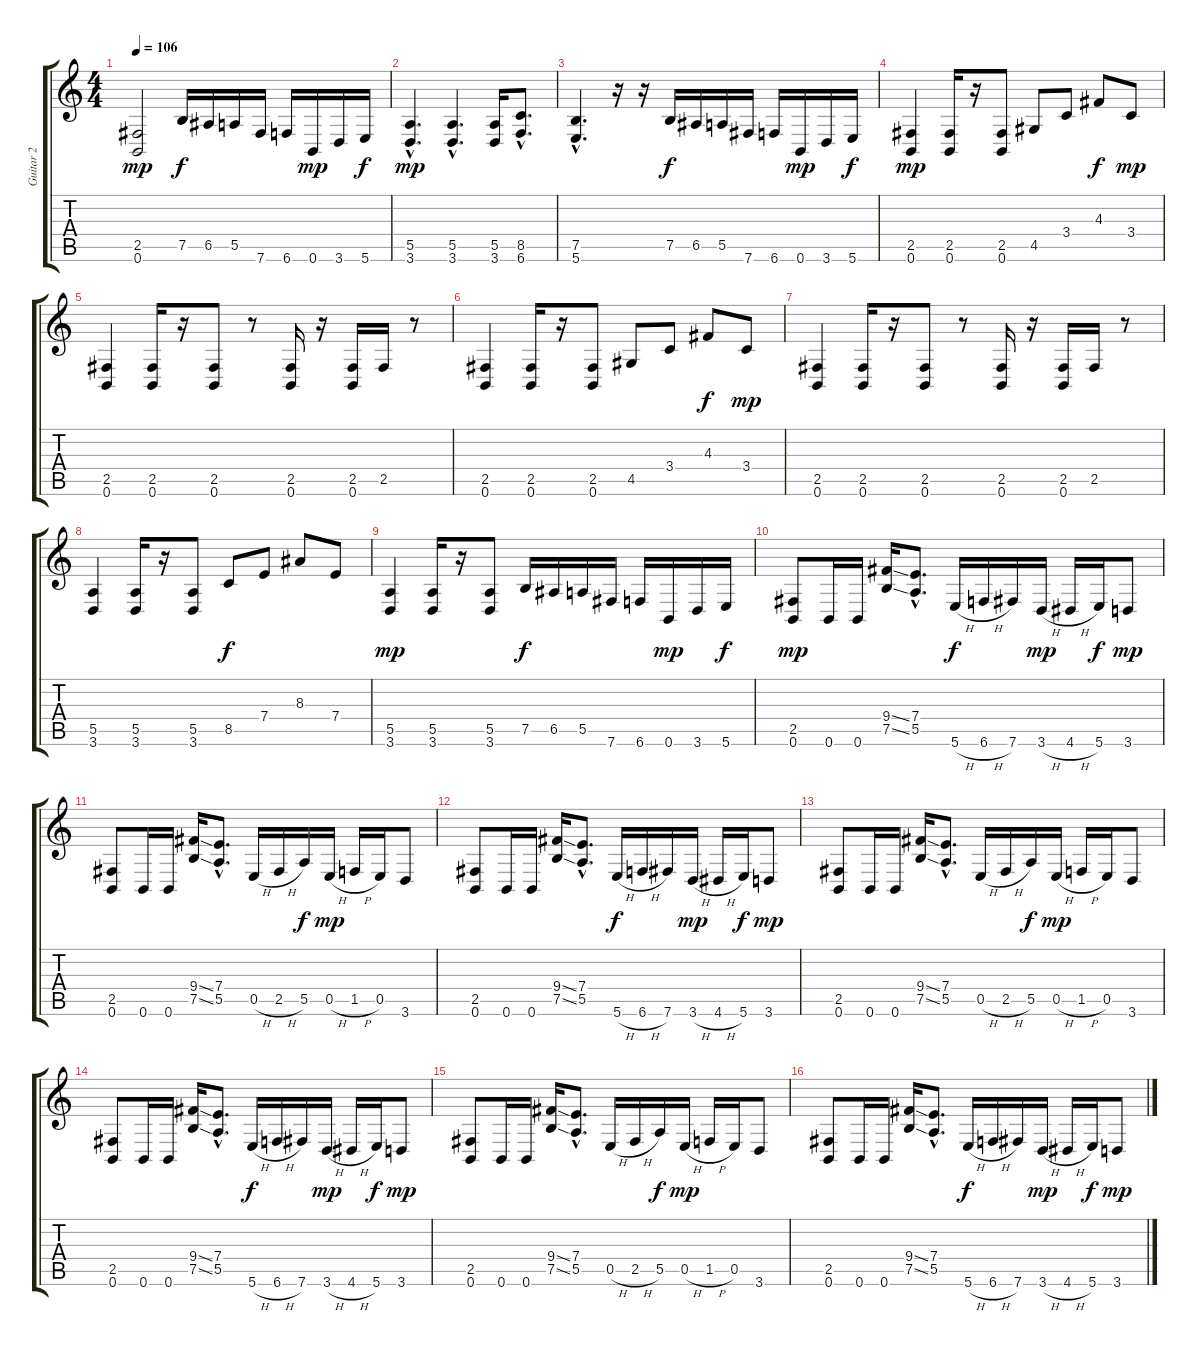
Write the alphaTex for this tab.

\track ("Guitar 2            " "Guitar 2  ") {instrument distortionguitar}
\staff {score tabs}
\tuning (B3 Gb3 D3 A2 E2 B1) {hide}
\ts (4 4)
\tempo 106
\clef g2
\ks c
(2.5 0.6).2{dy mp} 7.5.16{dy f} 6.5.16 5.5.16 7.6.16 6.6.16 0.6.16{dy mp} 3.6.16 5.6.16{dy f} |
(5.5{hac} 3.6{hac}).4{d dy mp} (5.5{hac} 3.6{hac}).4{d} (5.5 3.6).16 (8.5{hac} 6.6{hac}).8{d} |
(7.5{hac} 5.6{hac}).4{d} r.16 r.16 7.5.16{dy f} 6.5.16 5.5.16 7.6.16 6.6.16 0.6.16{dy mp} 3.6.16 5.6.16{dy f} |
(2.5 0.6).4{dy mp} (2.5 0.6).16 r.16 (2.5 0.6).8 4.5.8 3.4.8 4.3.8{dy f} 3.4.8{dy mp} |
(2.5 0.6).4 (2.5 0.6).16 r.16 (2.5 0.6).8 r.8 (2.5 0.6).16 r.16 (2.5 0.6).16 2.5.16 r.8 |
(2.5 0.6).4 (2.5 0.6).16 r.16 (2.5 0.6).8 4.5.8 3.4.8 4.3.8{dy f} 3.4.8{dy mp} |
(2.5 0.6).4 (2.5 0.6).16 r.16 (2.5 0.6).8 r.8 (2.5 0.6).16 r.16 (2.5 0.6).16 2.5.16 r.8 |
(5.5 3.6).4 (5.5 3.6).16 r.16 (5.5 3.6).8 8.5.8{dy f} 7.4.8 8.3.8 7.4.8 |
(5.5 3.6).4{dy mp} (5.5 3.6).16 r.16 (5.5 3.6).8 7.5.16{dy f} 6.5.16 5.5.16 7.6.16 6.6.16 0.6.16{dy mp} 3.6.16 5.6.16{dy f} |
(2.5 0.6).8{dy mp} 0.6.16 0.6.16 (9.4{ss} 7.5{ss}).16 (7.4{hac} 5.5{hac}).8{d} 5.6{h}.16{dy f} 6.6{h}.16 7.6.16 3.6{h}.16{dy mp} 4.6{h}.16 5.6.16{dy f} 3.6.8{dy mp} |
(2.5 0.6).8 0.6.16 0.6.16 (9.4{ss} 7.5{ss}).16 (7.4{hac} 5.5{hac}).8{d} 0.5{h}.16 2.5{h}.16 5.5.16{dy f} 0.5{h}.16{dy mp} 1.5{h}.16 0.5.16 3.6.8 |
(2.5 0.6).8 0.6.16 0.6.16 (9.4{ss} 7.5{ss}).16 (7.4{hac} 5.5{hac}).8{d} 5.6{h}.16{dy f} 6.6{h}.16 7.6.16 3.6{h}.16{dy mp} 4.6{h}.16 5.6.16{dy f} 3.6.8{dy mp} |
(2.5 0.6).8 0.6.16 0.6.16 (9.4{ss} 7.5{ss}).16 (7.4{hac} 5.5{hac}).8{d} 0.5{h}.16 2.5{h}.16 5.5.16{dy f} 0.5{h}.16{dy mp} 1.5{h}.16 0.5.16 3.6.8 |
(2.5 0.6).8 0.6.16 0.6.16 (9.4{ss} 7.5{ss}).16 (7.4{hac} 5.5{hac}).8{d} 5.6{h}.16{dy f} 6.6{h}.16 7.6.16 3.6{h}.16{dy mp} 4.6{h}.16 5.6.16{dy f} 3.6.8{dy mp} |
(2.5 0.6).8 0.6.16 0.6.16 (9.4{ss} 7.5{ss}).16 (7.4{hac} 5.5{hac}).8{d} 0.5{h}.16 2.5{h}.16 5.5.16{dy f} 0.5{h}.16{dy mp} 1.5{h}.16 0.5.16 3.6.8 |
(2.5 0.6).8 0.6.16 0.6.16 (9.4{ss} 7.5{ss}).16 (7.4{hac} 5.5{hac}).8{d} 5.6{h}.16{dy f} 6.6{h}.16 7.6.16 3.6{h}.16{dy mp} 4.6{h}.16 5.6.16{dy f} 3.6.8{dy mp}
